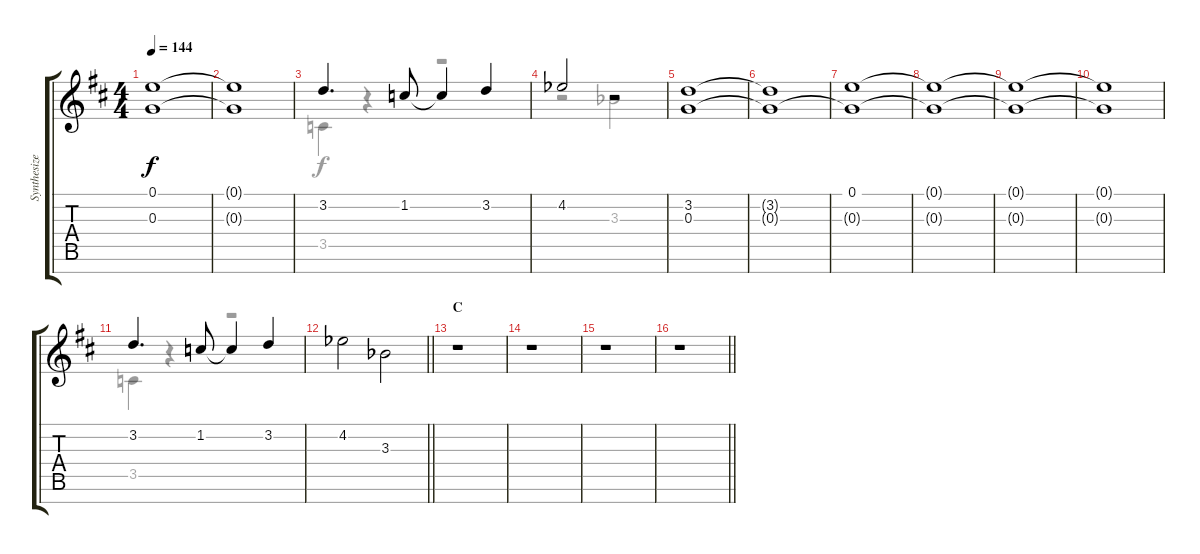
\track ("Synthesizer I" "Synthesize") {instrument lead6voice}
\staff {score tabs}
\tuning (E5 B4 G4 D4 A3 E3 B2) {hide}
\voice
\ts (4 4)
\tempo 144
\clef g2
\ks d
(0.1{t} 0.3{t}).1{dy f} |
(0.1{t} 0.3{t}).1 |
3.2.4{d} 1.2.8 1.2{t}.4 3.2.4 |
4.2{acc b}.2 r.2 |
(3.2 0.3).1 |
(3.2{t} 0.3{t}).1 |
(0.1 0.3{t}).1 |
(0.1{t} 0.3{t}).1 |
(0.1{t} 0.3{t}).1 |
(0.1{t} 0.3{t}).1 |
3.2.4{d} 1.2.8 1.2{t}.4 3.2.4 |
\barLineRight lightlight
4.2{acc b}.2 3.3{acc b}.2 |
\section ("" "C")
r.1 |
r.1 |
r.1 |
\barLineRight lightlight
r.1
\voice
\clef g2
\ottava regular
\simile none
\ks d
|
|
3.5.4 r.4 r.2 |
r.2 3.3{acc b}.2 |
|
|
|
|
|
|
3.5.4 r.4 r.2 |
\barLineRight lightlight
|
|
|
|
\barLineRight lightlight
